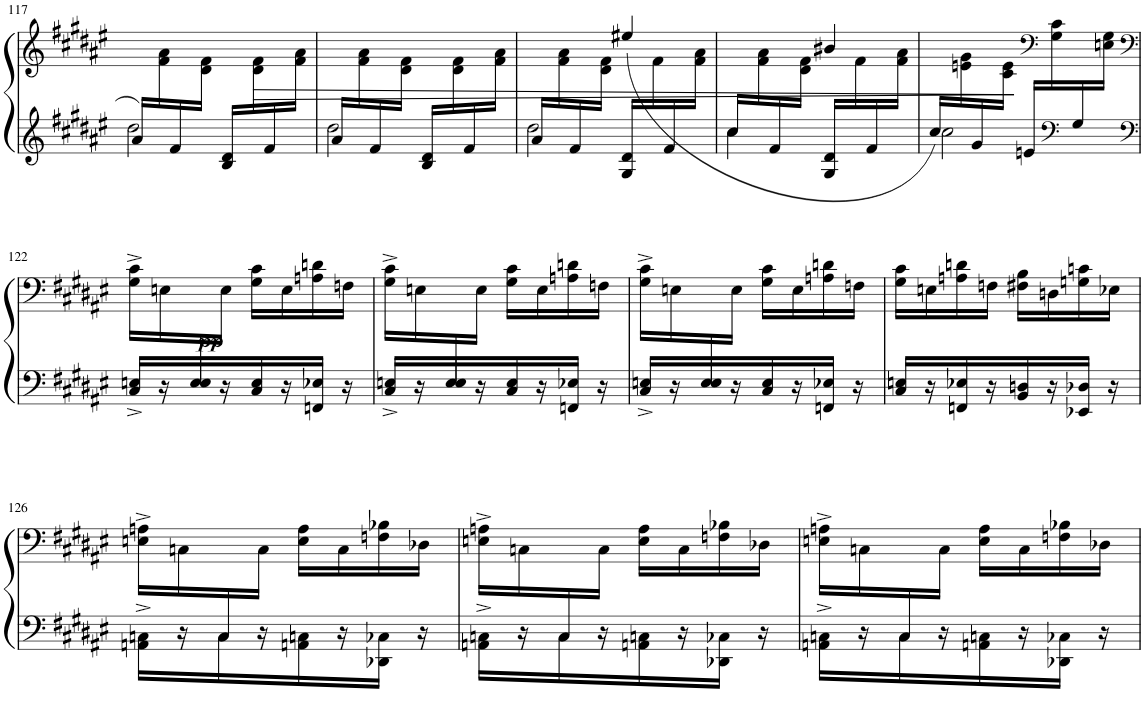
**kern	**kern	**dynam
*part1	*part1	*part1
*staff2	*staff1	*staff1/2
*I"Piano	*	*
!!LO:PB:g=z
*clefG2	*clefG2	*
*k[f#c#g#d#a#e#]	*k[f#c#g#d#a#e#]	*
*M2/4	*M2/4	*
=117	=117	=117
*^	*	*
*	*^	*	*
16a#/LL	2ryy	2dd#\	16ryy	.
16ryy	.	.	16f#\ 16a#\	.
16f#/	.	.	16ryy	.
16ryy	.	.	16d#\ 16f#\JJ	.
16B/ 16d#/LL	.	.	16ryy	.
!	!	!	!	!LO:HP:b
16ryy	.	.	16d#\ 16f#\	>
16f#/	.	.	16ryy	.
16ryy	.	.	16f#\ 16a#\JJ	.
*v	*v	*v	*	*
.	.	]
=118	=118	=118
*^	*^	*
16a#/LL	2dd#\	2ryy	16ryy	.
16ryy	.	.	16f#\ 16a#\	.
16f#/	.	.	16ryy	.
16ryy	.	.	16d#\ 16f#\JJ	.
16B/ 16d#/LL	.	.	16ryy	.
16ryy	.	.	16d#\ 16f#\	.
16f#/	.	.	16ryy	.
16ryy	.	.	16f#\ 16a#\JJ	.
=119	=119	=119	=119	=119
*	*	*	*^	*
16a#/LL	2dd#\	2ryy	4ryy	16ryy	.
16ryy	.	.	.	16f#\ 16a#\	.
16f#/	.	.	.	16ryy	.
16ryy	.	.	.	16d#\ 16f#\JJ	.
16G#/ 16d#/LL	.	.	(4ee#X/	16ryy	.
16ryy	.	.	.	16f#\	.
16f#/	.	.	.	16ryy	.
16ryy	.	.	.	16f#\ 16a#\JJ	.
*	*	*	*v	*v	*
=120	=120	=120	=120	=120
4cc#\	16cc#/LL	16ryy	16ryy	.
.	16ryy	.	16f#\ 16a#\	.
.	16f#/	.	16ryy	.
.	16ryy	.	16d#\ 16f#\JJ	.
16G#/ 16d#/LL	4ryy	.	4b#X/	.
16ryy	.	16f#\	.	.
16f#/	.	16ryy	.	.
16ryy	.	16f#\ 16a#\JJ	.	.
*	*	*v	*v	*
=121	=121	=121	=121
2cc#\	16cc#/LL)	16ryy	.
.	16ryy	16en\ 16g#\	.
.	16g#/	16ryy	.
.	16ryy	16c#\ 16e\JJ	.
.	16en/LL	16ryy	.
*	*	*clefF4	*
.	16ryy	16G#\ 16c#\	.
*clefF4	*	*	*
.	16G#/	16ryy	.
.	16ryy	16En\ 16G#\JJ	.
!!LO:LB:g=z
=122	=122	=122	=122
*clefF4	*	*clefF4	*
!	!	!	!LO:DY:b
8ryy	16C#/^ 16En/^LL	16G#\^ 16c#\^LL	pp
.	16r	16En\	.
16E/	16E/	16ryy	.
4ryy	16r	16E\JJ	.
.	16C#/ 16E/	16G#\ 16c#\LL	.
.	16r	16E\	.
.	16FFn/ 16E-X/JJ	16An\ 16dn\	.
16ryy	16r	16Fn\JJ	.
=123	=123	=123	=123
8ryy	16C#/^ 16En/^LL	16G#\^ 16c#\^LL	.
.	16r	16En\	.
16E/	16E/	16ryy	.
4ryy	16r	16E\JJ	.
.	16C#/ 16E/	16G#\ 16c#\LL	.
.	16r	16E\	.
.	16FFn/ 16E-X/JJ	16An\ 16dn\	.
16ryy	16r	16Fn\JJ	.
=124	=124	=124	=124
8ryy	16C#/^ 16En/^LL	16G#\^ 16c#\^LL	.
.	16r	16En\	.
16E/	16E/	16ryy	.
4ryy	16r	16E\JJ	.
.	16C#/ 16E/	16G#\ 16c#\LL	.
.	16r	16E\	.
.	16FFn/ 16E-X/JJ	16An\ 16dn\	.
16ryy	16r	16Fn\JJ	.
*v	*v	*	*
=125	=125	=125
16C#/ 16En/LL	16G#\ 16c#\LL	.
16r	16En\	.
16FFn/ 16E-X/	16An\ 16dn\	.
16r	16Fn\JJ	.
16BB/ 16Dn/	16F#X\ 16B\LL	.
16r	16Dn\	.
16EE-X/ 16D-X/JJ	16Gn\ 16cn\	.
16r	16E-X\JJ	.
!!LO:LB:g=z
=126	=126	=126
*^	*	*
8ryy	16AAn\^ 16Cn\^LL	16En\^ 16An\^LL	.
.	16r	16Cn\	.
16C/	16C\	16ryy	.
4ryy	16r	16C\JJ	.
.	16AAn\ 16Cn\	16E\ 16A\LL	.
.	16r	16C\	.
.	16DD-X\ 16C-X\JJ	16Fn\ 16B-X\	.
16ryy	16r	16D-X\JJ	.
=127	=127	=127	=127
8ryy	16AAn\^ 16Cn\^LL	16En\^ 16An\^LL	.
.	16r	16Cn\	.
16C/	16C\	16ryy	.
4ryy	16r	16C\JJ	.
.	16AAn\ 16Cn\	16E\ 16A\LL	.
.	16r	16C\	.
.	16DD-X\ 16C-X\JJ	16Fn\ 16B-X\	.
16ryy	16r	16D-X\JJ	.
=128	=128	=128	=128
8ryy	16AAn\^ 16Cn\^LL	16En\^ 16An\^LL	.
.	16r	16Cn\	.
16C/	16C\	16ryy	.
4ryy	16r	16C\JJ	.
.	16AAn\ 16Cn\	16E\ 16A\LL	.
.	16r	16C\	.
.	16DD-X\ 16C-X\JJ	16Fn\ 16B-X\	.
16ryy	16r	16D-X\JJ	.
*v	*v	*	*
=	=	=
*-	*-	*-
